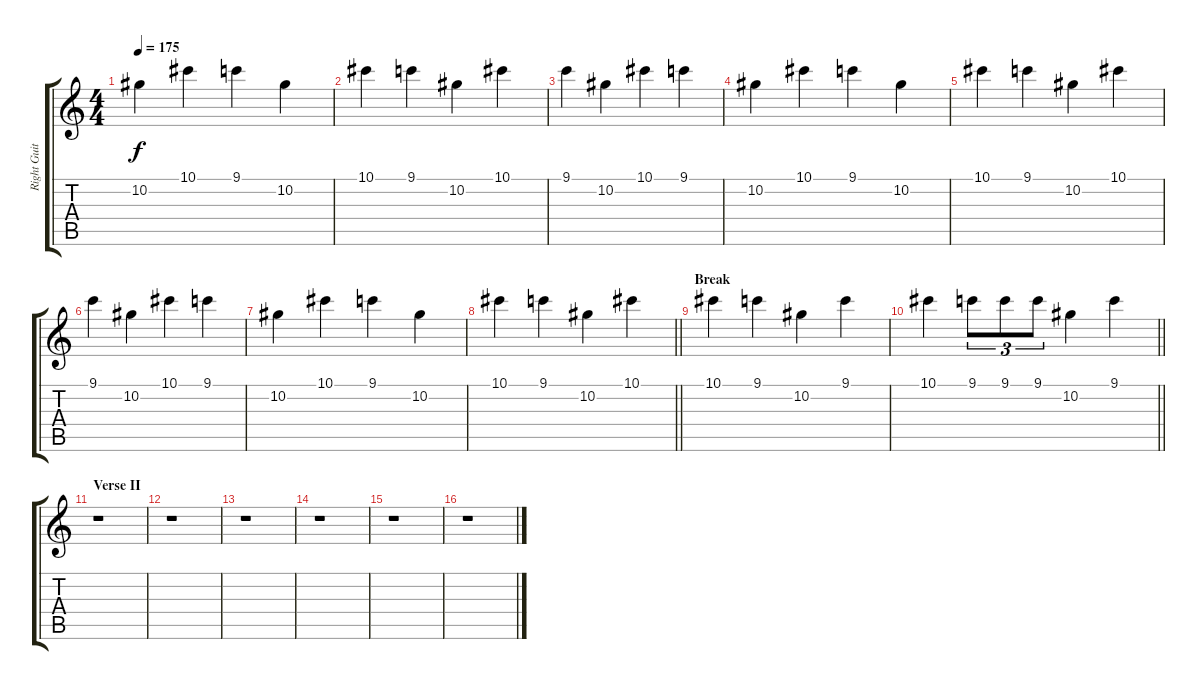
\track ("Right Guitar" "Right Guit") {instrument electricguitarclean}
\staff {score tabs}
\tuning (Eb4 Bb3 Gb3 Db3 Ab2 Db2) {hide}
\ts (4 4)
\tempo 175
\clef g2
\ks c
10.2.4{dy f} 10.1.4 9.1.4 10.2.4 |
10.1.4 9.1.4 10.2.4 10.1.4 |
9.1.4 10.2.4 10.1.4 9.1.4 |
10.2.4 10.1.4 9.1.4 10.2.4 |
10.1.4 9.1.4 10.2.4 10.1.4 |
9.1.4 10.2.4 10.1.4 9.1.4 |
10.2.4 10.1.4 9.1.4 10.2.4 |
\barLineRight lightlight
10.1.4 9.1.4 10.2.4 10.1.4 |
\section ("" "Break")
10.1.4 9.1.4 10.2.4 9.1.4 |
\barLineRight lightlight
10.1.4 9.1.8{tu (3 2)} 9.1.8{tu (3 2)} 9.1.8{tu (3 2)} 10.2.4 9.1.4 |
\section ("" "Verse II")
r.1 |
r.1 |
r.1 |
r.1 |
r.1 |
r.1
